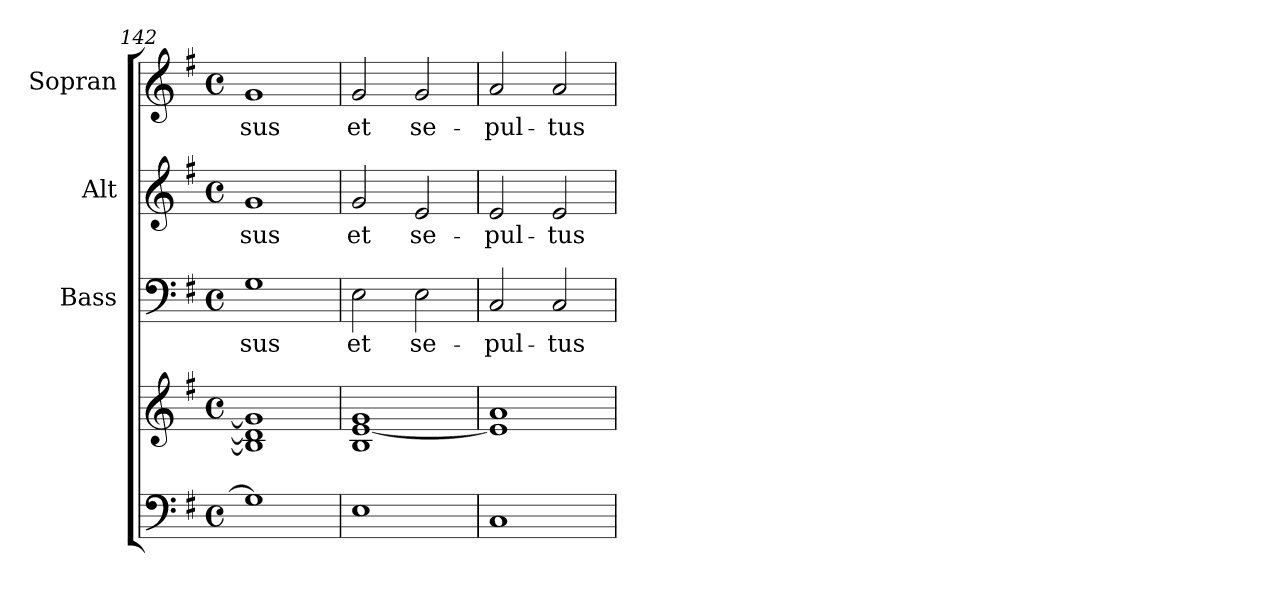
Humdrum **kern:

**kern	**kern	**kern	**text	**kern	**text	**kern	**text
*part4	*part4	*part3	*part3	*part2	*part2	*part1	*part1
*staff5	*staff4	*staff3	*staff3	*staff2	*staff2	*staff1	*staff1
*	*	*I"Bass	*	*I"Alt	*	*I"Sopran	*
*	*	*I'B.	*	*I'A.	*	*I'S.	*
*clefF4	*clefG2	*clefF4	*	*clefG2	*	*clefG2	*
*k[f#]	*k[f#]	*k[f#]	*	*k[f#]	*	*k[f#]	*
*G:	*G:	*G:	*	*G:	*	*G:	*
*M4/4	*M4/4	*M4/4	*	*M4/4	*	*M4/4	*
*met(c)	*met(c)	*met(c)	*	*met(c)	*	*met(c)	*
=142	=142	=142	=142	=142	=142	=142	=142
!	!	!	!LO:LY:b	!	!LO:LY:b	!	!LO:LY:b
1G]	1B] 1d] 1g]	1G	-sus	1g	-sus	1g	-sus
=143	=143	=143	=143	=143	=143	=143	=143
!	!	!	!LO:LY:b	!	!LO:LY:b	!	!LO:LY:b
1E	1B [1e 1g	2E\	et	2g/	et	2g/	et
!	!	!	!LO:LY:b	!	!LO:LY:b	!	!LO:LY:b
.	.	2E\	se-	2e/	se-	2g/	se-
=144	=144	=144	=144	=144	=144	=144	=144
!	!	!	!LO:LY:b	!	!LO:LY:b	!	!LO:LY:b
1C	1e] 1a	2C/	-pul-	2e/	-pul-	2a/	-pul-
!	!	!	!LO:LY:b	!	!LO:LY:b	!	!LO:LY:b
.	.	2C/	-tus	2e/	-tus	2a/	-tus
=	=	=	=	=	=	=	=
*-	*-	*-	*-	*-	*-	*-	*-
